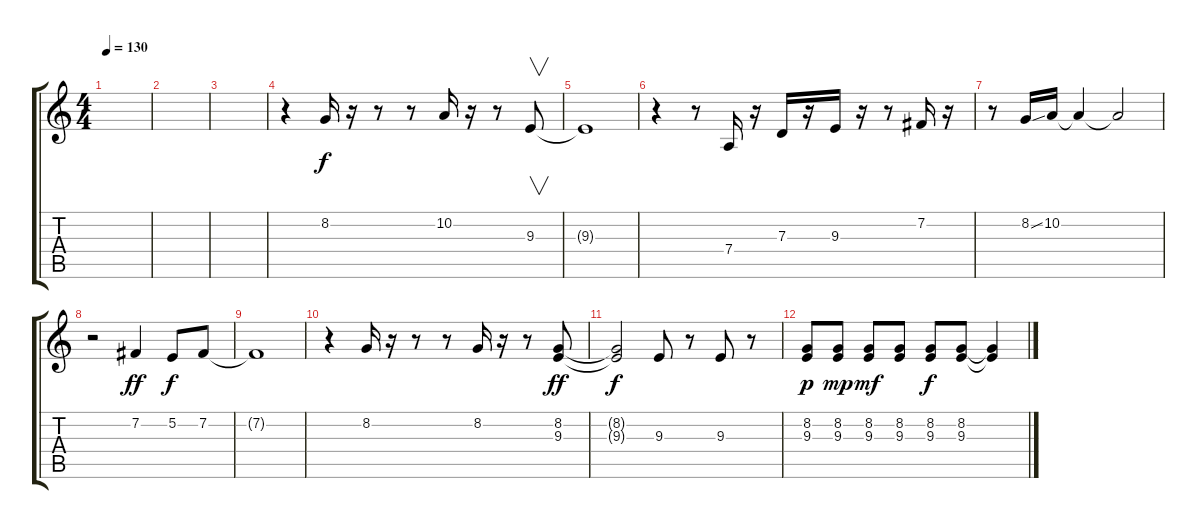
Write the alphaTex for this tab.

\track "" {instrument trombone}
\staff {score tabs}
\tuning (E4 B3 G3 D3 A2 E2) {hide}
\ts (4 4)
\tempo 130
\clef g2
\ks c
|
|
|
r.4 8.2.16 r.16 r.8 r.8 10.2.16 r.16 r.8 9.3.8{v} |
9.3{t}.1{dy f} |
r.4 r.8 7.4.16 r.16 7.3.16 r.16 9.3.16 r.16 r.8 7.2.16 r.16 |
r.8 8.2{ss}.16 10.2.16 10.2{t}.4 10.2{t}.2 |
r.2 7.2.4{dy ff} 5.2.8{dy f} 7.2.8 |
7.2{t}.1 |
r.4 8.2.16 r.16 r.8 r.8 8.2.16 r.16 r.8 (8.2 9.3).8{dy ff} |
(8.2{t} 9.3{t}).2{dy f} 9.3.8 r.8 9.3.8 r.8 |
(8.2 9.3).8{dy p} (8.2 9.3).8{dy mp} (8.2 9.3).8{dy mf} (8.2 9.3).8 (8.2 9.3).8{dy f} (8.2 9.3).8 (8.2{t} 9.3{t}).4
